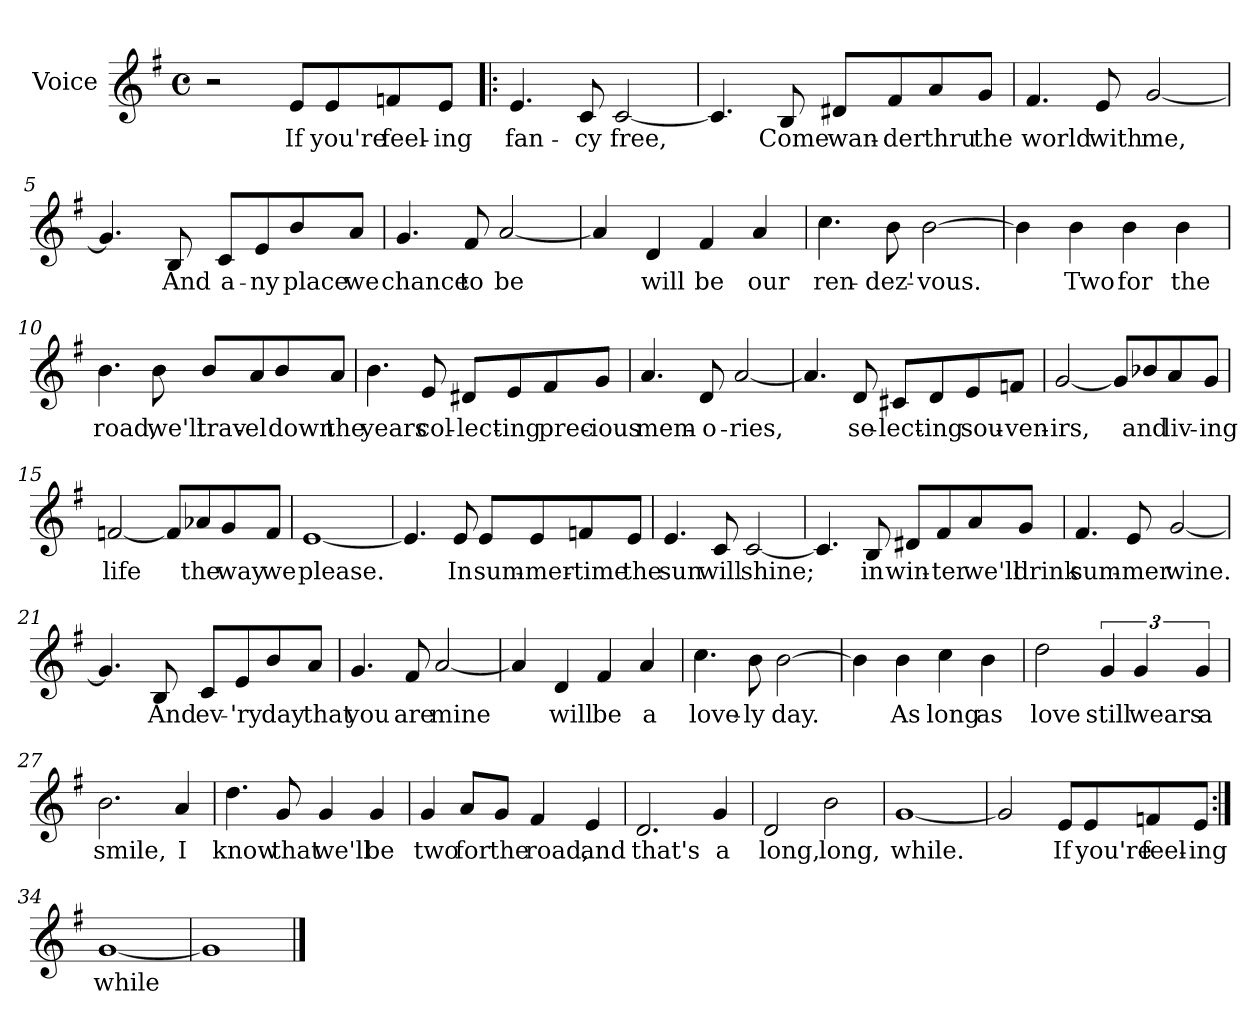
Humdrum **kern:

**kern	**text
*part1	*part1
*staff1	*staff1
*I"Voice	*
*I'Vo.	*
*clefG2	*
*k[f#]	*
*G:	*
*M4/4	*
*met(c)	*
=1	=1
2r	.
8e/L	If
8e/	you're
8fn/	feel-
8e/J	ing
=2!|:	=2!|:
4.e/	fan-
8c/	cy
[2c/	free,
=3	=3
4.c/]	.
8B/	Come
8d#X/L	-wan-
8f#/	der
8a/	thru
8g/J	the
=4	=4
4.f#/	world
8e/	with
[2g/	me,
!!LO:LB:g=z
=5	=5
4.g/]	.
8B/	-And
8c/L	a-
8e/	ny
8b/	place
8a/J	we
=6	=6
4.g/	chance
8f#/	to
[2a/	be
=7	=7
4a/]	.
4d/	will
4f#/	be
4a/	our
=8	=8
4.cc\	ren-
8b\	dez'-
[2b\	vous.
=9	=9
4b\]	.
4b\	Two
4b\	for
4b\	the
!!LO:LB:g=z
=10	=10
4.b\	road,
8b\	we'll
8b/L	trav-
8a/	el
8b/	down
8a/J	the
=11	=11
4.b\	-years
8e/	col-
8d#X/L	lect-
8e/	-ing
8f#/	prec-
8g/J	ious
=12	=12
4.a/	mem-
8d/	o-
[2a/	ries,
!!LO:LB:g=z
=13	=13
4.a/]	.
8d/	se-
8c#X/L	lect-
8d/	ing
8e/	sou-
8fn/J	ven-
=14	=14
[2g/	irs,
8g/L]	.
8b-X/	and
8a/	liv-
8g/J	ing
=15	=15
[2fn/	life
8f/L]	.
8a-X/	the
8g/	way
8f/J	we
=16	=16
[1e	please.
!!LO:LB:g=z
=17	=17
4.e/]	.
8e/	In
8e/L	sum-
8e/	mer-
8fn/	time
8e/J	the
=18	=18
4.e/	sun
8c/	will
[2c/	shine;
=19	=19
4.c/]	.
8B/	in
8d#X/L	win-
8f#/	ter
8a/	we'll
8g/J	drink
=20	=20
4.f#/	sum-
8e/	mer
[2g/	wine.
!!LO:LB:g=z
=21	=21
4.g/]	.
8B/	And
8c/L	ev-
8e/	'ry
8b/	day
8a/J	that
=22	=22
4.g/	you
8f#/	are
[2a/	mine
=23	=23
4a/]	.
4d/	will
4f#/	be
4a/	a
=24	=24
4.cc\	love-
8b\	ly
[2b\	day.
=25	=25
4b\]	.
4b\	As
4cc\	long
4b\	as
!!LO:LB:g=z
=26	=26
2dd\	love
6g/	still
6g/	wears
6g/	a
=27	=27
2.b\	smile,
4a/	I
=28	=28
4.dd\	know
8g/	that
4g/	we'll
4g/	be
=29	=29
4g/	two
8a/L	for
8g/J	the
4f#/	road,
4e/	and
!!LO:LB:g=z
=30	=30
2.d/	that's
4g/	a
=31	=31
2d/	long,
2b\	long,
=32	=32
[1g	while.
=33	=33
2g/]	.
8e/L	If
8e/	you're
8fn/	feel-
8e/J	ing
=34:|!	=34:|!
[1g	while
=35	=35
1g]	.
==	==
*-	*-
